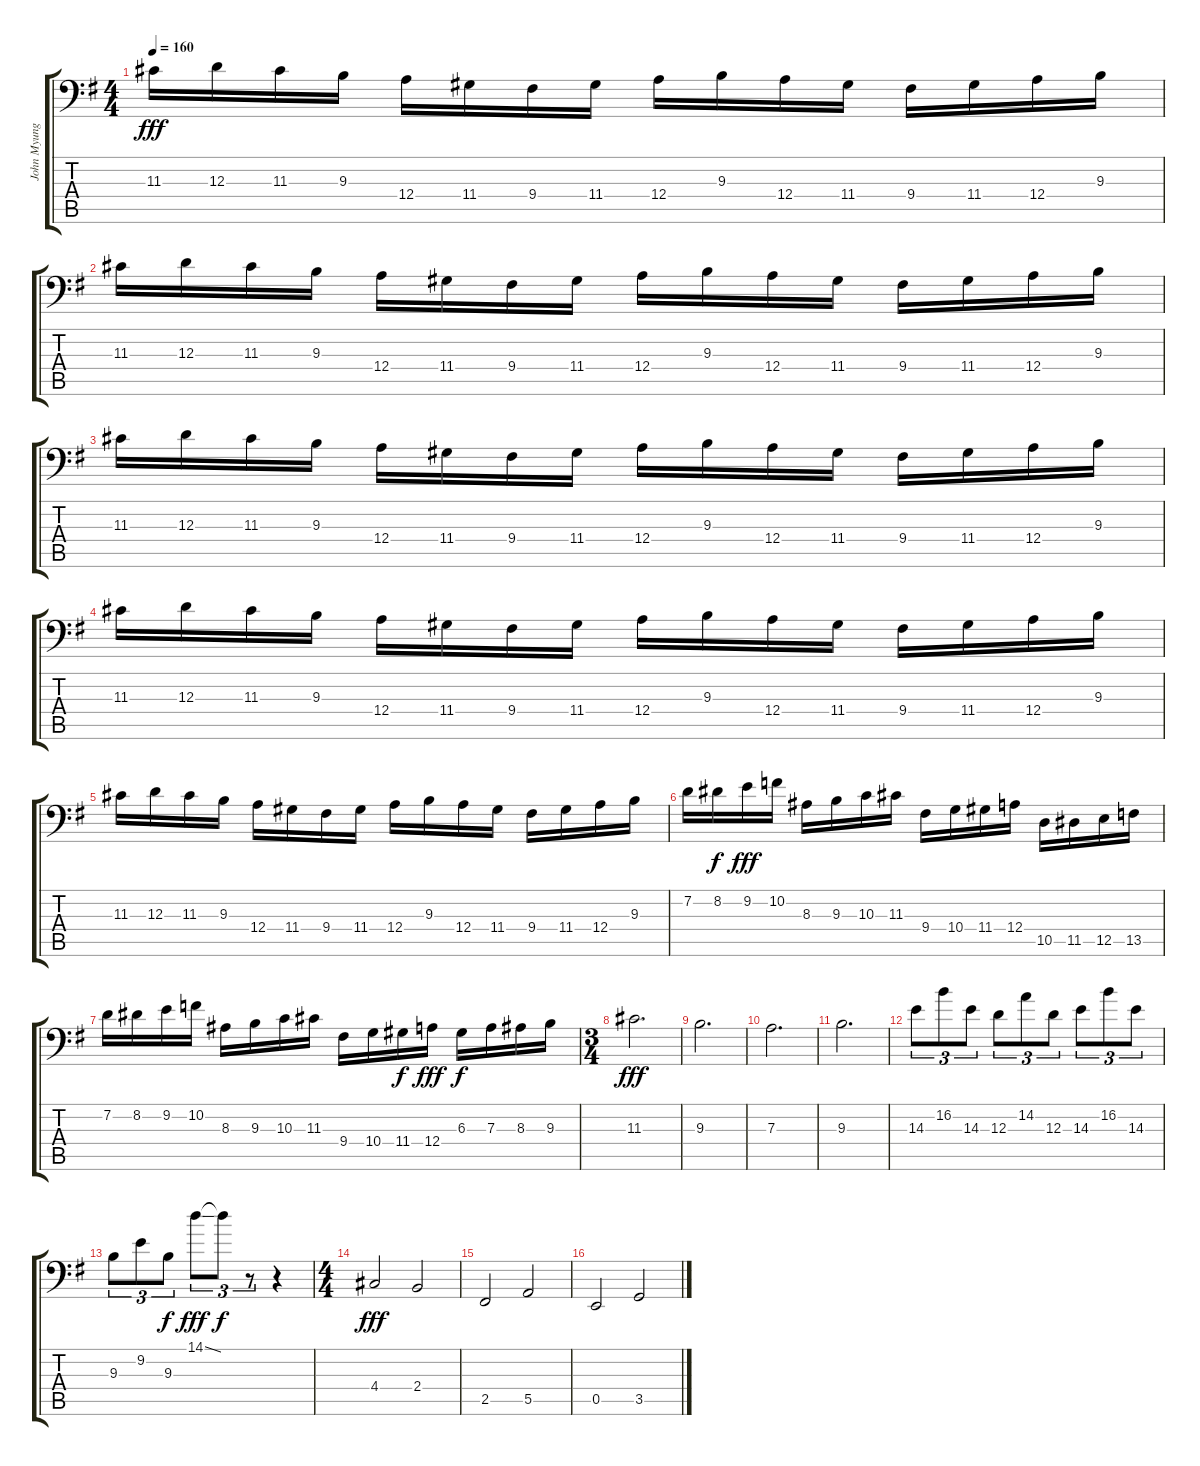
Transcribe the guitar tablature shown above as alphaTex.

\track ("John Myung - Bass 6 Strings" "John Myung") {instrument electricbassfinger}
\staff {score tabs}
\tuning (C3 G2 D2 A1 E1 B0) {hide}
\ts (4 4)
\tempo 160
\clef f4
\ks g
11.3.16{dy fff} 12.3.16 11.3.16 9.3.16 12.4.16 11.4.16 9.4.16 11.4.16 12.4.16 9.3.16 12.4.16 11.4.16 9.4.16 11.4.16 12.4.16 9.3.16 |
11.3.16 12.3.16 11.3.16 9.3.16 12.4.16 11.4.16 9.4.16 11.4.16 12.4.16 9.3.16 12.4.16 11.4.16 9.4.16 11.4.16 12.4.16 9.3.16 |
11.3.16 12.3.16 11.3.16 9.3.16 12.4.16 11.4.16 9.4.16 11.4.16 12.4.16 9.3.16 12.4.16 11.4.16 9.4.16 11.4.16 12.4.16 9.3.16 |
11.3.16 12.3.16 11.3.16 9.3.16 12.4.16 11.4.16 9.4.16 11.4.16 12.4.16 9.3.16 12.4.16 11.4.16 9.4.16 11.4.16 12.4.16 9.3.16 |
11.3.16 12.3.16 11.3.16 9.3.16 12.4.16 11.4.16 9.4.16 11.4.16 12.4.16 9.3.16 12.4.16 11.4.16 9.4.16 11.4.16 12.4.16 9.3.16 |
7.2.16 8.2.16{dy f} 9.2.16{dy fff} 10.2.16 8.3.16 9.3.16 10.3.16 11.3.16 9.4.16 10.4.16 11.4.16 12.4.16 10.5.16 11.5.16 12.5.16 13.5.16 |
7.2.16 8.2.16 9.2.16 10.2.16 8.3.16 9.3.16 10.3.16 11.3.16 9.4.16 10.4.16 11.4.16{dy f} 12.4.16{dy fff} 6.3.16{dy f} 7.3.16 8.3.16 9.3.16 |
\ts (3 4)
11.3.2{d dy fff} |
9.3.2{d} |
7.3.2{d} |
9.3.2{d} |
14.3.8{tu (3 2)} 16.2.8{tu (3 2)} 14.3.8{tu (3 2)} 12.3.8{tu (3 2)} 14.2.8{tu (3 2)} 12.3.8{tu (3 2)} 14.3.8{tu (3 2)} 16.2.8{tu (3 2)} 14.3.8{tu (3 2)} |
9.3.8{tu (3 2)} 9.2.8{tu (3 2)} 9.3.8{tu (3 2) dy f} 14.1{ss}.8{tu (3 2) dy fff} 14.1{t}.8{tu (3 2) dy f} r.8{tu (3 2)} r.4 |
\ts (4 4)
4.4.2{dy fff} 2.4.2 |
2.5.2 5.5.2 |
0.5.2 3.5.2
